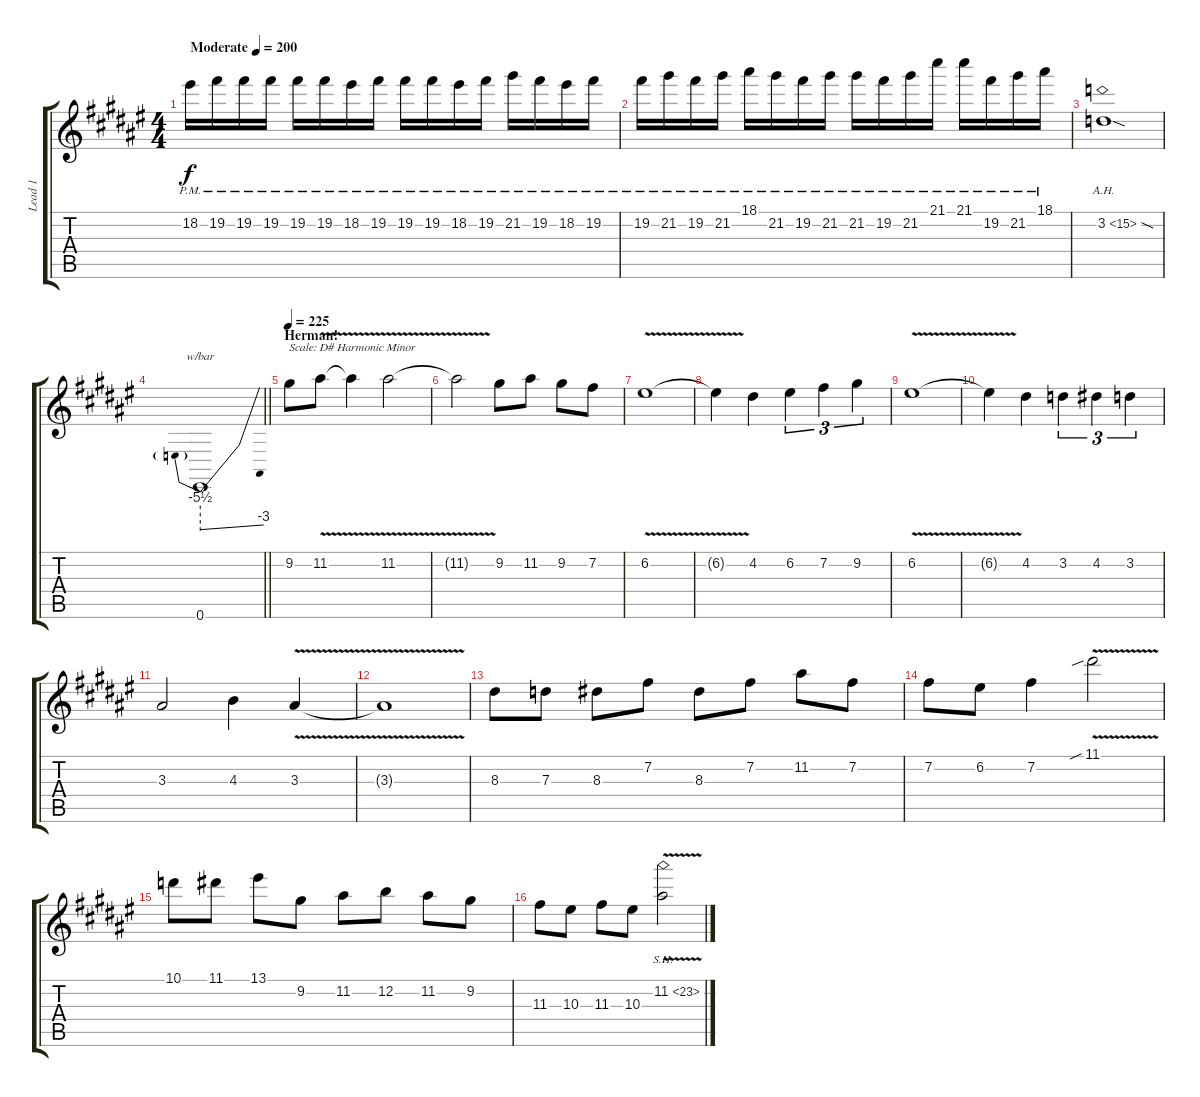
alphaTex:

\track ("Lead 1" "Lead 1") {instrument distortionguitar}
\staff {score tabs}
\tuning (E4 B3 G3 D3 A2 E2) {hide}
\ts (4 4)
\tempo (200 "Moderate")
\clef g2
\ks f#
18.2{pm}.16{dy f volume 0 instrument distortionguitar} 19.2{pm}.16{volume 14} 19.2{pm}.16 19.2{pm}.16 19.2{pm}.16 19.2{pm}.16 18.2{pm}.16 19.2{pm}.16 19.2{pm}.16 19.2{pm}.16 18.2{pm}.16 19.2{pm}.16 21.2{pm}.16 19.2{pm}.16 18.2{pm}.16 19.2{pm}.16 |
19.2{pm}.16 21.2{pm}.16 19.2{pm}.16 21.2{pm}.16 18.1{pm}.16 21.2{pm}.16 19.2{pm}.16 21.2{pm}.16 21.2{pm}.16 19.2{pm}.16 21.2{pm}.16 21.1{pm}.16 21.1{pm}.16 19.2{pm}.16 21.2{pm}.16 18.1{pm}.16 |
3.2{ah 12 sod}.1 |
\barLineRight lightlight
0.6.1{tbe (predivedive default 0 -22 60 -12)} |
\section ("" "Herman!")
\tempo 225
9.2.8{txt "Scale: D# Harmonic Minor " volume 16 instrument distortionguitar} 11.2{v}.8 11.2{t}.4 11.2{v}.2 |
11.2{t}.2 9.2.8 11.2.8 9.2.8 7.2.8 |
6.2{v}.1 |
6.2{t}.4 4.2.4 6.2.4{tu (3 2)} 7.2.4{tu (3 2)} 9.2.4{tu (3 2)} |
6.2{v}.1 |
6.2{t}.4 4.2.4 3.2.4{tu (3 2)} 4.2.4{tu (3 2)} 3.2.4{tu (3 2)} |
3.3.2 4.3.4 3.3{v}.4 |
3.3{t}.1 |
8.3.8 7.3.8 8.3.8 7.2.8 8.3.8 7.2.8 11.2.8 7.2.8 |
7.2.8 6.2.8 7.2.4 11.1{v sib}.2 |
10.1.8 11.1.8 13.1.8 9.2.8 11.2.8 12.2.8 11.2.8 9.2.8 |
11.3.8 10.3.8 11.3.8 10.3.8 11.2{sh 12 v}.2
